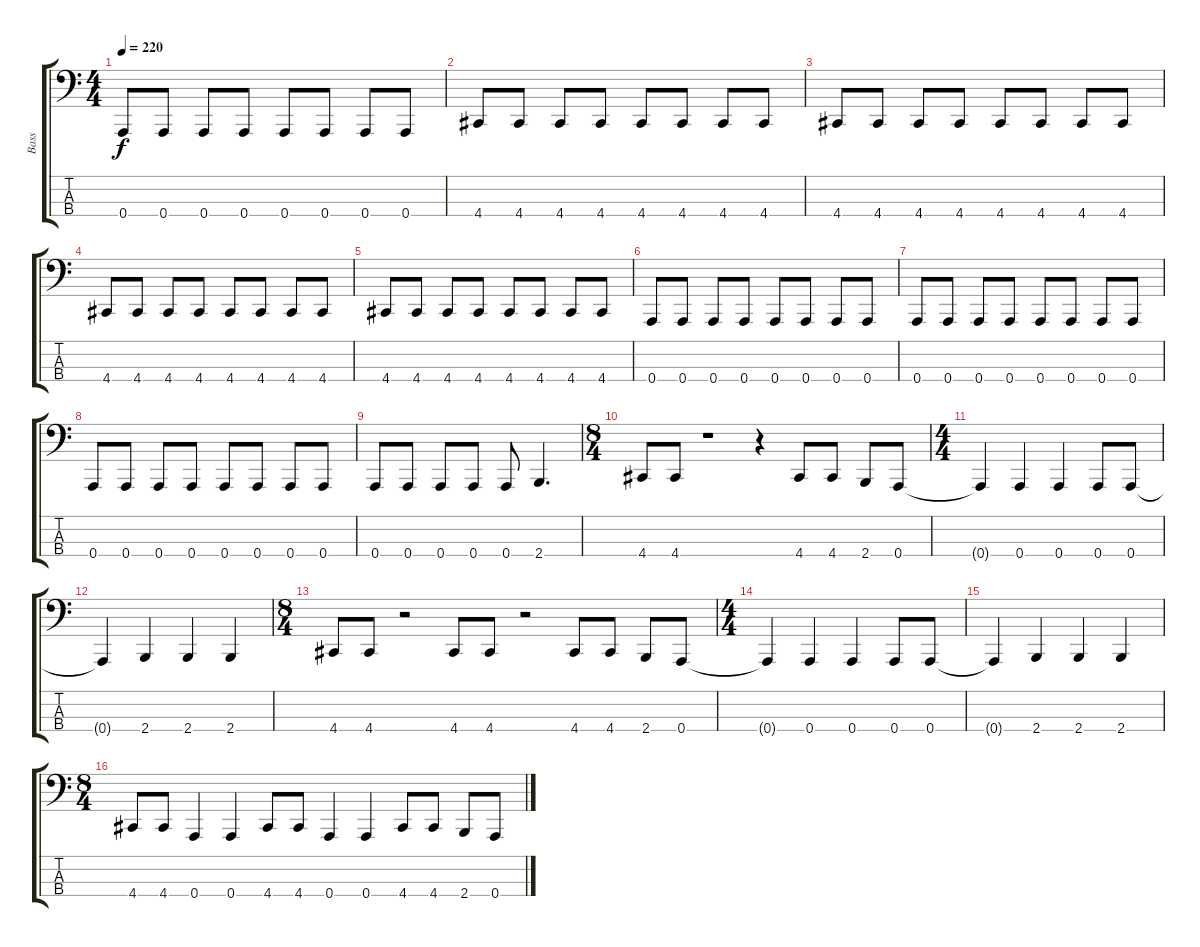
\track ("Bass" "Bass") {instrument electricbassfinger}
\staff {score tabs}
\tuning (D2 A1 E1 A0) {hide}
\ts (4 4)
\tempo 220
\clef f4
\ks c
0.4.8{dy f} 0.4.8 0.4.8 0.4.8 0.4.8 0.4.8 0.4.8 0.4.8 |
4.4.8 4.4.8 4.4.8 4.4.8 4.4.8 4.4.8 4.4.8 4.4.8 |
4.4.8 4.4.8 4.4.8 4.4.8 4.4.8 4.4.8 4.4.8 4.4.8 |
4.4.8 4.4.8 4.4.8 4.4.8 4.4.8 4.4.8 4.4.8 4.4.8 |
4.4.8 4.4.8 4.4.8 4.4.8 4.4.8 4.4.8 4.4.8 4.4.8 |
0.4.8 0.4.8 0.4.8 0.4.8 0.4.8 0.4.8 0.4.8 0.4.8 |
0.4.8 0.4.8 0.4.8 0.4.8 0.4.8 0.4.8 0.4.8 0.4.8 |
0.4.8 0.4.8 0.4.8 0.4.8 0.4.8 0.4.8 0.4.8 0.4.8 |
0.4.8 0.4.8 0.4.8 0.4.8 0.4.8 2.4.4{d} |
\ts (8 4)
4.4.8 4.4.8 r.1 r.4 4.4.8 4.4.8 2.4.8 0.4.8 |
\ts (4 4)
0.4{t}.4 0.4.4 0.4.4 0.4.8 0.4.8 |
0.4{t}.4 2.4.4 2.4.4 2.4.4 |
\ts (8 4)
4.4.8 4.4.8 r.2 4.4.8 4.4.8 r.2 4.4.8 4.4.8 2.4.8 0.4.8 |
\ts (4 4)
0.4{t}.4 0.4.4 0.4.4 0.4.8 0.4.8 |
0.4{t}.4 2.4.4 2.4.4 2.4.4 |
\ts (8 4)
4.4.8 4.4.8 0.4.4 0.4.4 4.4.8 4.4.8 0.4.4 0.4.4 4.4.8 4.4.8 2.4.8 0.4.8
